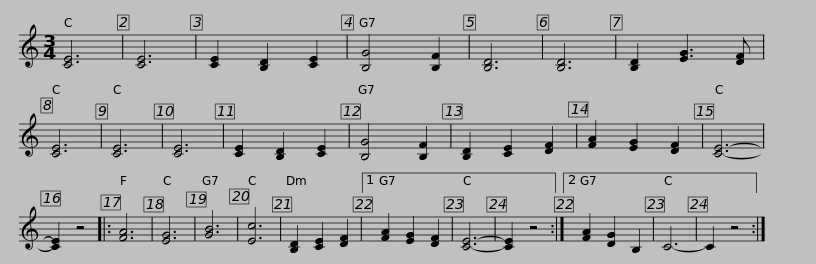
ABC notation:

X:1
L:1/8
M:3/4
I:linebreak $
K:C
V:1 treble
V:1
 [CE]6 | [CE]6 | [CE]2 [B,D]2 [CE]2 | [B,G]4 [B,F]2 | [B,D]6 | %5
 [B,D]6 | [B,D]2 [EG]3 [DF] | [CE]6 | [CE]6 | [CE]6 | %10
 [CE]2 [B,D]2 [CE]2 | [B,G]4 [B,F]2 | [B,D]2 [CE]2 [DF]2 | [FA]2 [EG]2 [DF]2 |$ [CE]6- | %15
 [CE]2 z4 |: [FA]6 | [EG]6 | [GB]6 | [Ec]6 | %20
 [B,D]2 [CE]2 [DF]2 |1 [FA]2 [EG]2 [DF]2 | [CE]6- | [CE]2 z4 :|2 [FA]2 [DG]2 B,2 | %25
 C6- | C2 z4 :| %27
